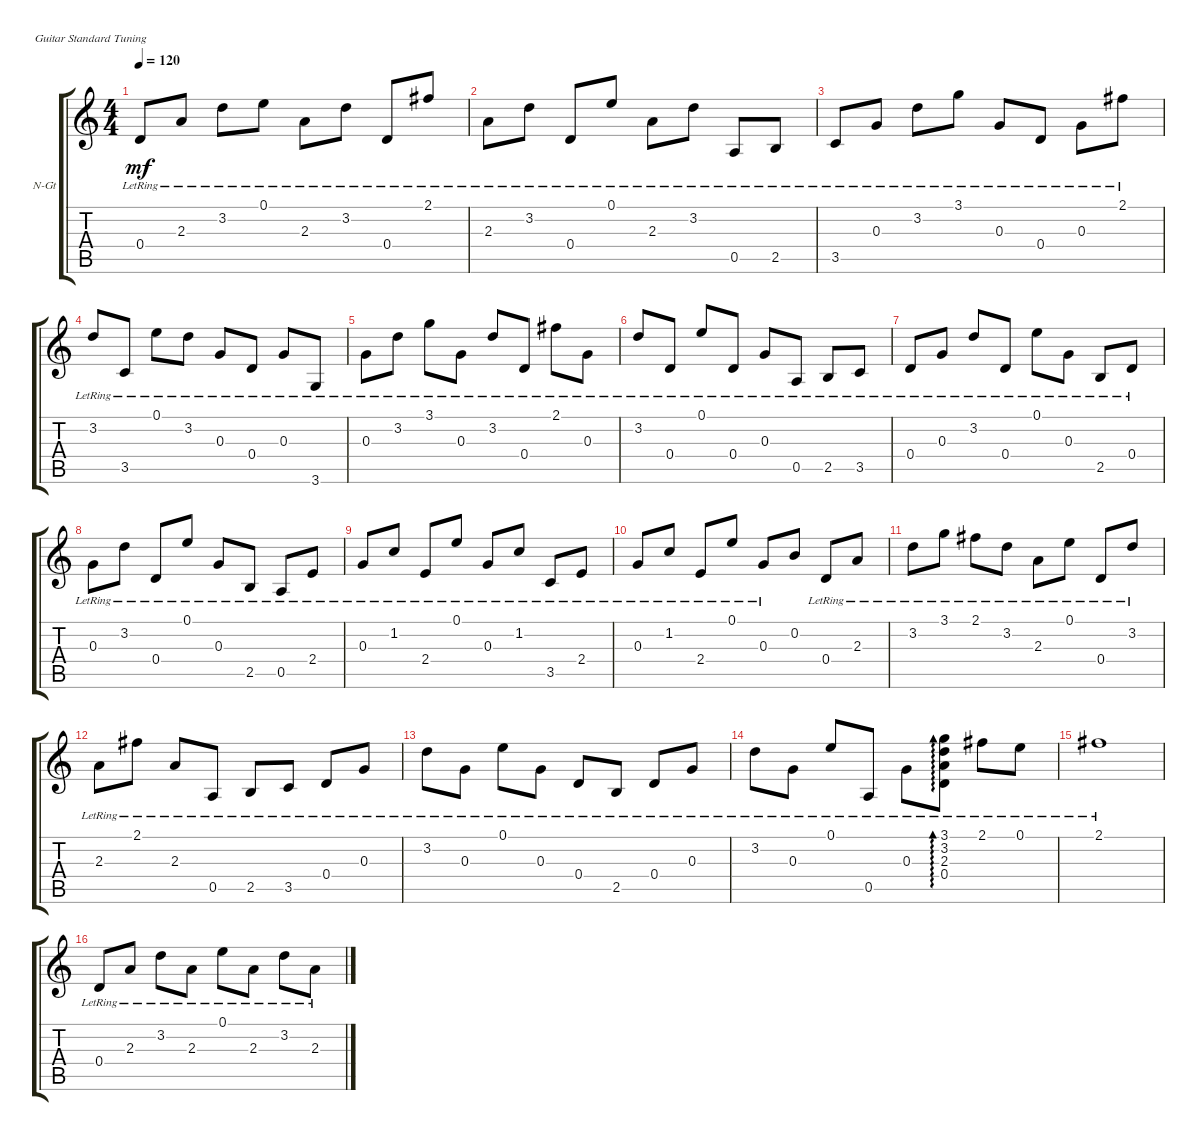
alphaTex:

\defaultSystemsLayout 4
\bracketExtendMode groupsimilarinstruments
\firstSystemTrackNameOrientation horizontal
\otherSystemsTrackNameOrientation horizontal
\track ("Nylon Guitar" "N-Gt") {instrument acousticguitarnylon}
\staff {score tabs}
\tuning (E4 B3 G3 D3 A2 E2)
\ts (4 4)
\tempo 120
\clef g2
\ks c
0.4{lr}.8{dy mf} 2.3{lr}.8 3.2{lr}.8 0.1{lr}.8 2.3{lr}.8 3.2{lr}.8 0.4{lr}.8 2.1{lr}.8 |
2.3{lr}.8 3.2{lr}.8 0.4{lr}.8 0.1{lr}.8 2.3{lr}.8 3.2{lr}.8 0.5{lr}.8 2.5{lr}.8 |
3.5{lr}.8 0.3{lr}.8 3.2{lr}.8 3.1{lr}.8 0.3{lr}.8 0.4{lr}.8 0.3{lr}.8 2.1{lr}.8 |
3.2{lr}.8 3.5{lr}.8 0.1{lr}.8 3.2{lr}.8 0.3{lr}.8 0.4{lr}.8 0.3{lr}.8 3.6{lr}.8 |
0.3{lr}.8 3.2{lr}.8 3.1{lr}.8 0.3{lr}.8 3.2{lr}.8 0.4{lr}.8 2.1{lr}.8 0.3{lr}.8 |
3.2{lr}.8 0.4{lr}.8 0.1{lr}.8 0.4{lr}.8 0.3{lr}.8 0.5{lr}.8 2.5{lr}.8 3.5{lr}.8 |
0.4{lr}.8 0.3{lr}.8 3.2{lr}.8 0.4{lr}.8 0.1{lr}.8 0.3{lr}.8 2.5{lr}.8 0.4{lr}.8 |
0.3{lr}.8 3.2{lr}.8 0.4{lr}.8 0.1{lr}.8 0.3{lr}.8 2.5{lr}.8 0.5{lr}.8 2.4{lr}.8 |
0.3{lr}.8 1.2{lr}.8 2.4{lr}.8 0.1{lr}.8 0.3{lr}.8 1.2{lr}.8 3.5{lr}.8 2.4{lr}.8 |
0.3{lr}.8 1.2{lr}.8 2.4{lr}.8 0.1{lr}.8 0.3{lr}.8 0.2.8 0.4{lr}.8 2.3{lr}.8 |
3.2{lr}.8 3.1{lr}.8 2.1{lr}.8 3.2{lr}.8 2.3{lr}.8 0.1{lr}.8 0.4{lr}.8 3.2{lr}.8 |
2.3{lr}.8 2.1{lr}.8 2.3{lr}.8 0.5{lr}.8 2.5{lr}.8 3.5{lr}.8 0.4{lr}.8 0.3{lr}.8 |
3.2{lr}.8 0.3{lr}.8 0.1{lr}.8 0.3{lr}.8 0.4{lr}.8 2.5{lr}.8 0.4{lr}.8 0.3{lr}.8 |
3.2{lr}.8 0.3{lr}.8 0.1{lr}.8 0.5{lr}.8 0.3{lr}.8 (3.1{lr} 3.2{lr} 2.3{lr} 0.4{lr}).8{ad 0} 2.1{lr}.8 0.1{lr}.8 |
2.1{lr}.1 |
0.4{lr}.8 2.3{lr}.8 3.2{lr}.8 2.3{lr}.8 0.1{lr}.8 2.3{lr}.8 3.2{lr}.8 2.3{lr}.8
